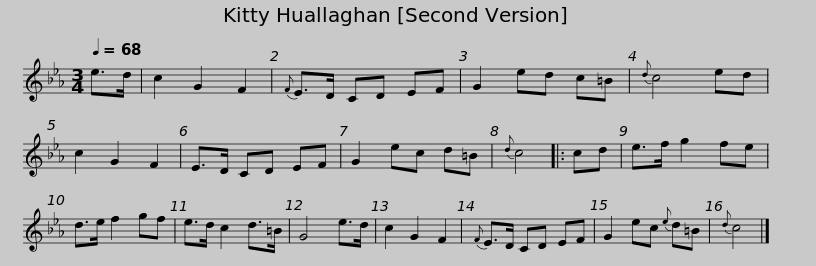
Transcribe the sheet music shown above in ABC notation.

X:1
L:1/8
Q:1/4=68
M:3/4
I:linebreak $
K:Cmin
V:1 treble
V:1
 e>d | c2 G2 F2 |{F} E>D CD EF | G2 ed c=B |{d} c4 ed | %5
 c2 G2 F2 | E>D CD EF | G2 ec d=B |{d} c4 |:$ cd | %10
 e>f g2 fe | d>e f2 gf | e>d c2 d>=B | G4 e>d | c2 G2 F2 | %15
{F} E>D CD EF | G2 ec{e} d=B |${d} c4 |] %18
